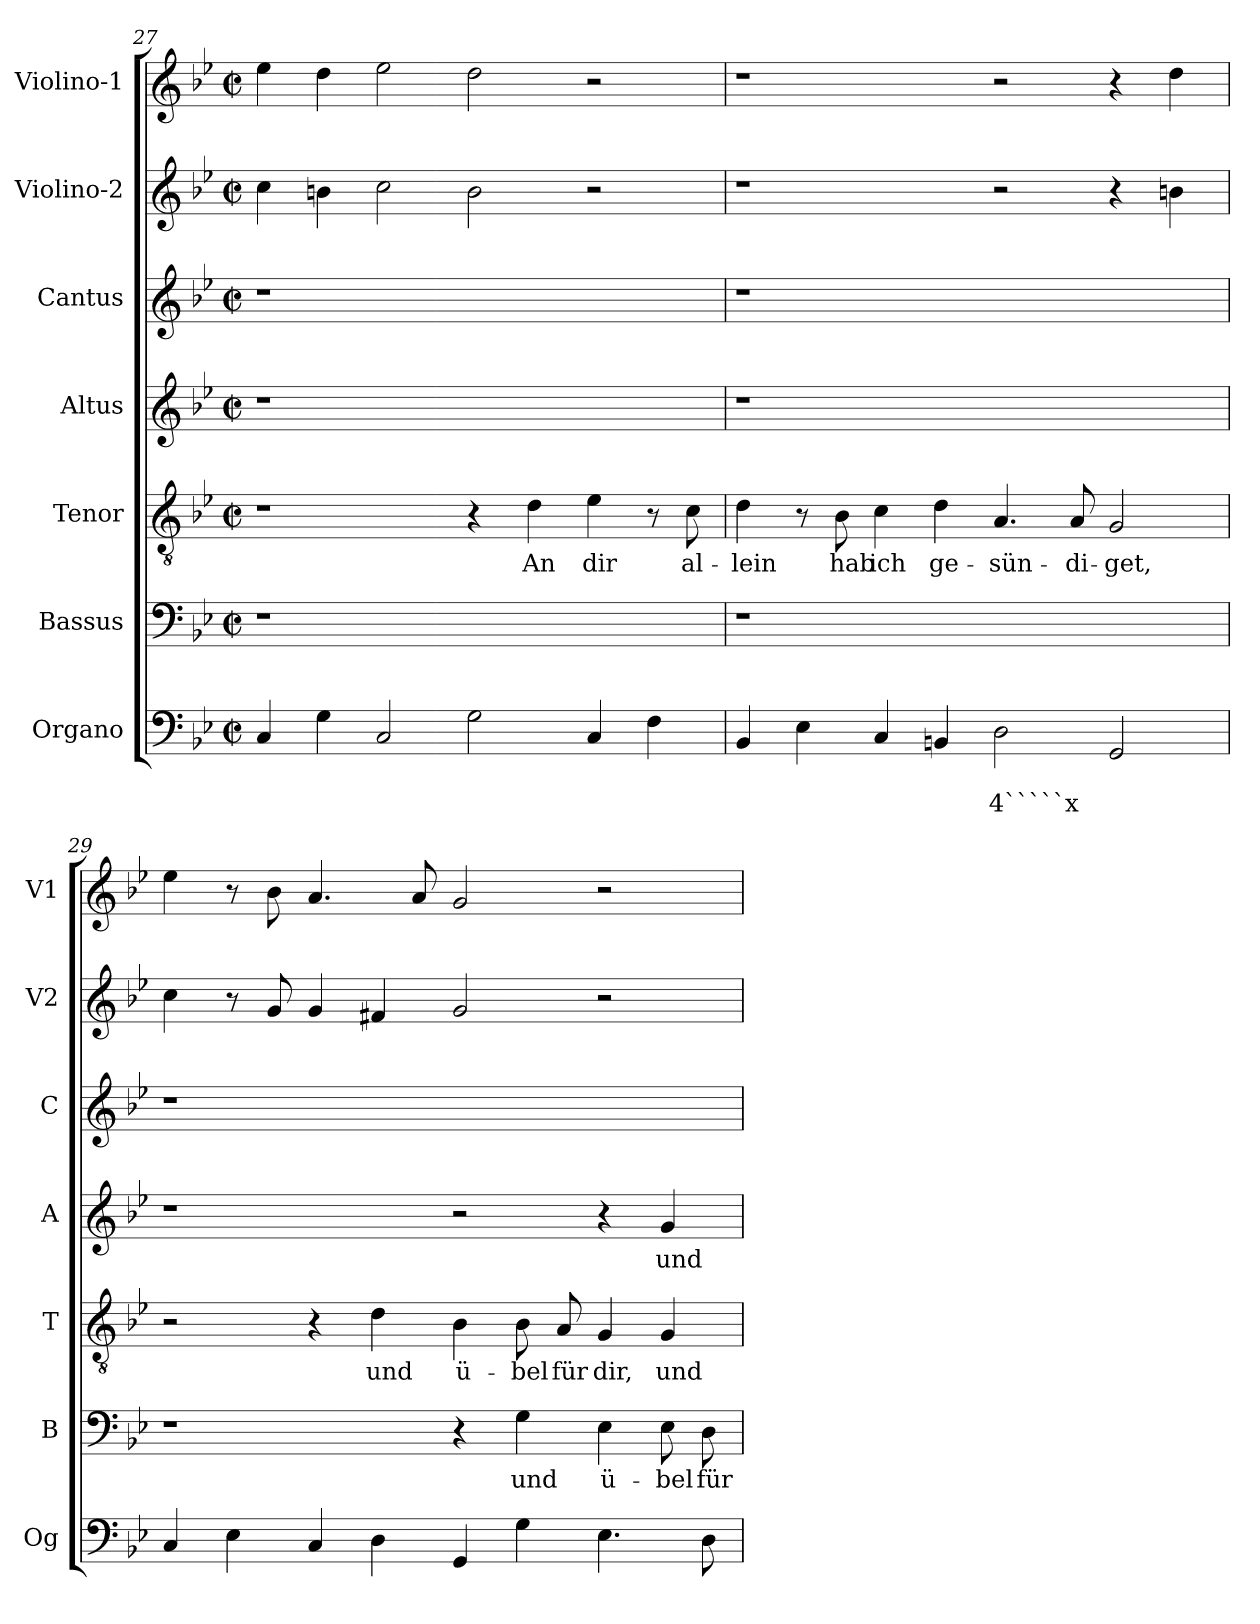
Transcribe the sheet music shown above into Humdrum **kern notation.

**kern	**text	**text	**kern	**text	**kern	**text	**kern	**text	**kern	**kern	**kern
*part7	*part7	*part7	*part6	*part6	*part5	*part5	*part4	*part4	*part3	*part2	*part1
*staff7	*staff7	*staff7	*staff6	*staff6	*staff5	*staff5	*staff4	*staff4	*staff3	*staff2	*staff1
*I"Organo	*	*	*I"Bassus	*	*I"Tenor	*	*I"Altus	*	*I"Cantus	*I"Violino-2	*I"Violino-1
*I'Og	*	*	*I'B	*	*I'T	*	*I'A	*	*I'C	*I'V2	*I'V1
*clefF4	*	*	*clefF4	*	*clefGv2	*	*clefG2	*	*clefG2	*clefG2	*clefG2
*k[b-e-]	*	*	*k[b-e-]	*	*k[b-e-]	*	*k[b-e-]	*	*k[b-e-]	*k[b-e-]	*k[b-e-]
*B-:	*	*	*B-:	*	*B-:	*	*B-:	*	*B-:	*B-:	*B-:
*M2/2	*	*	*M2/2	*	*M2/2	*	*M2/2	*	*M2/2	*M2/2	*M2/2
*met(c|)	*	*	*met(c|)	*	*met(c|)	*	*met(c|)	*	*met(c|)	*met(c|)	*met(c|)
=27	=27	=27	=27	=27	=27	=27	=27	=27	=27	=27	=27
4C/	.	.	1r	.	1r	.	1r	.	1r	4cc\	4ee-\
4G\	.	.	.	.	.	.	.	.	.	4bn\	4dd\
2C/	.	.	.	.	.	.	.	.	.	2cc\	2ee-\
2G\	.	.	1ryy	.	4r	.	1ryy	.	1ryy	2b\	2dd\
!	!	!	!	!	!	!LO:LY:b	!	!	!	!	!
.	.	.	.	.	4d\	An	.	.	.	.	.
!	!	!	!	!	!	!LO:LY:b	!	!	!	!	!
4C/	.	.	.	.	4e-\	dir	.	.	.	2r	2r
4F\	.	.	.	.	8r	.	.	.	.	.	.
!	!	!	!	!	!	!LO:LY:b	!	!	!	!	!
.	.	.	.	.	8c\	al-	.	.	.	.	.
!!LO:LB:g=z
=28	=28	=28	=28	=28	=28	=28	=28	=28	=28	=28	=28
!	!	!	!	!	!	!LO:LY:b	!	!	!	!	!
4BB-/	.	.	1r	.	4d\	-lein	1r	.	1r	1r	1r
4E-\	.	.	.	.	8r	.	.	.	.	.	.
!	!	!	!	!	!	!LO:LY:b	!	!	!	!	!
.	.	.	.	.	8B-\	hab	.	.	.	.	.
!	!	!	!	!	!	!LO:LY:b	!	!	!	!	!
4C/	.	.	.	.	4c\	ich	.	.	.	.	.
!	!	!	!	!	!	!LO:LY:b	!	!	!	!	!
4BBn/	.	.	.	.	4d\	ge-	.	.	.	.	.
!	!	!LO:LY:b	!	!	!	!	!	!	!	!	!
!	!	!	!	!	!	!LO:LY:b	!	!	!	!	!
2D\	.	4`````x	1ryy	.	4.A/	-sün-	1ryy	.	1ryy	2r	2r
!	!	!	!	!	!	!LO:LY:b	!	!	!	!	!
.	.	.	.	.	8A/	-di-	.	.	.	.	.
!	!	!	!	!	!	!LO:LY:b	!	!	!	!	!
2GG/	.	.	.	.	2G/	-get,	.	.	.	4r	4r
.	.	.	.	.	.	.	.	.	.	4bn\	4dd\
=29	=29	=29	=29	=29	=29	=29	=29	=29	=29	=29	=29
4C/	.	.	1r	.	2r	.	1r	.	1r	4cc\	4ee-\
4E-\	.	.	.	.	.	.	.	.	.	8r	8r
.	.	.	.	.	.	.	.	.	.	8g/	8b-\
4C/	.	.	.	.	4r	.	.	.	.	4g/	4.a/
!	!	!	!	!	!	!LO:LY:b	!	!	!	!	!
4D\	.	.	.	.	4d\	und	.	.	.	4f#X/	.
.	.	.	.	.	.	.	.	.	.	.	8a/
!	!	!	!	!	!	!LO:LY:b	!	!	!	!	!
4GG/	.	.	4r	.	4B-\	ü-	2r	.	1ryy	2g/	2g/
!	!	!	!	!LO:LY:b	!	!	!	!	!	!	!
!	!	!	!	!	!	!LO:LY:b	!	!	!	!	!
4G\	.	.	4G\	und	8B-\	-bel	.	.	.	.	.
!	!	!	!	!	!	!LO:LY:b	!	!	!	!	!
.	.	.	.	.	8A/	für	.	.	.	.	.
!	!	!	!	!LO:LY:b	!	!	!	!	!	!	!
!	!	!	!	!	!	!LO:LY:b	!	!	!	!	!
4.E-\	.	.	4E-\	ü-	4G/	dir,	4r	.	.	2r	2r
!	!	!	!	!LO:LY:b	!	!	!	!	!	!	!
!	!	!	!	!	!	!LO:LY:b	!	!	!	!	!
!	!	!	!	!	!	!	!	!LO:LY:b	!	!	!
.	.	.	8E-\	-bel	4G/	und	4g/	und	.	.	.
!	!	!	!	!LO:LY:b	!	!	!	!	!	!	!
8D\	.	.	8D\	für	.	.	.	.	.	.	.
=	=	=	=	=	=	=	=	=	=	=	=
*-	*-	*-	*-	*-	*-	*-	*-	*-	*-	*-	*-
